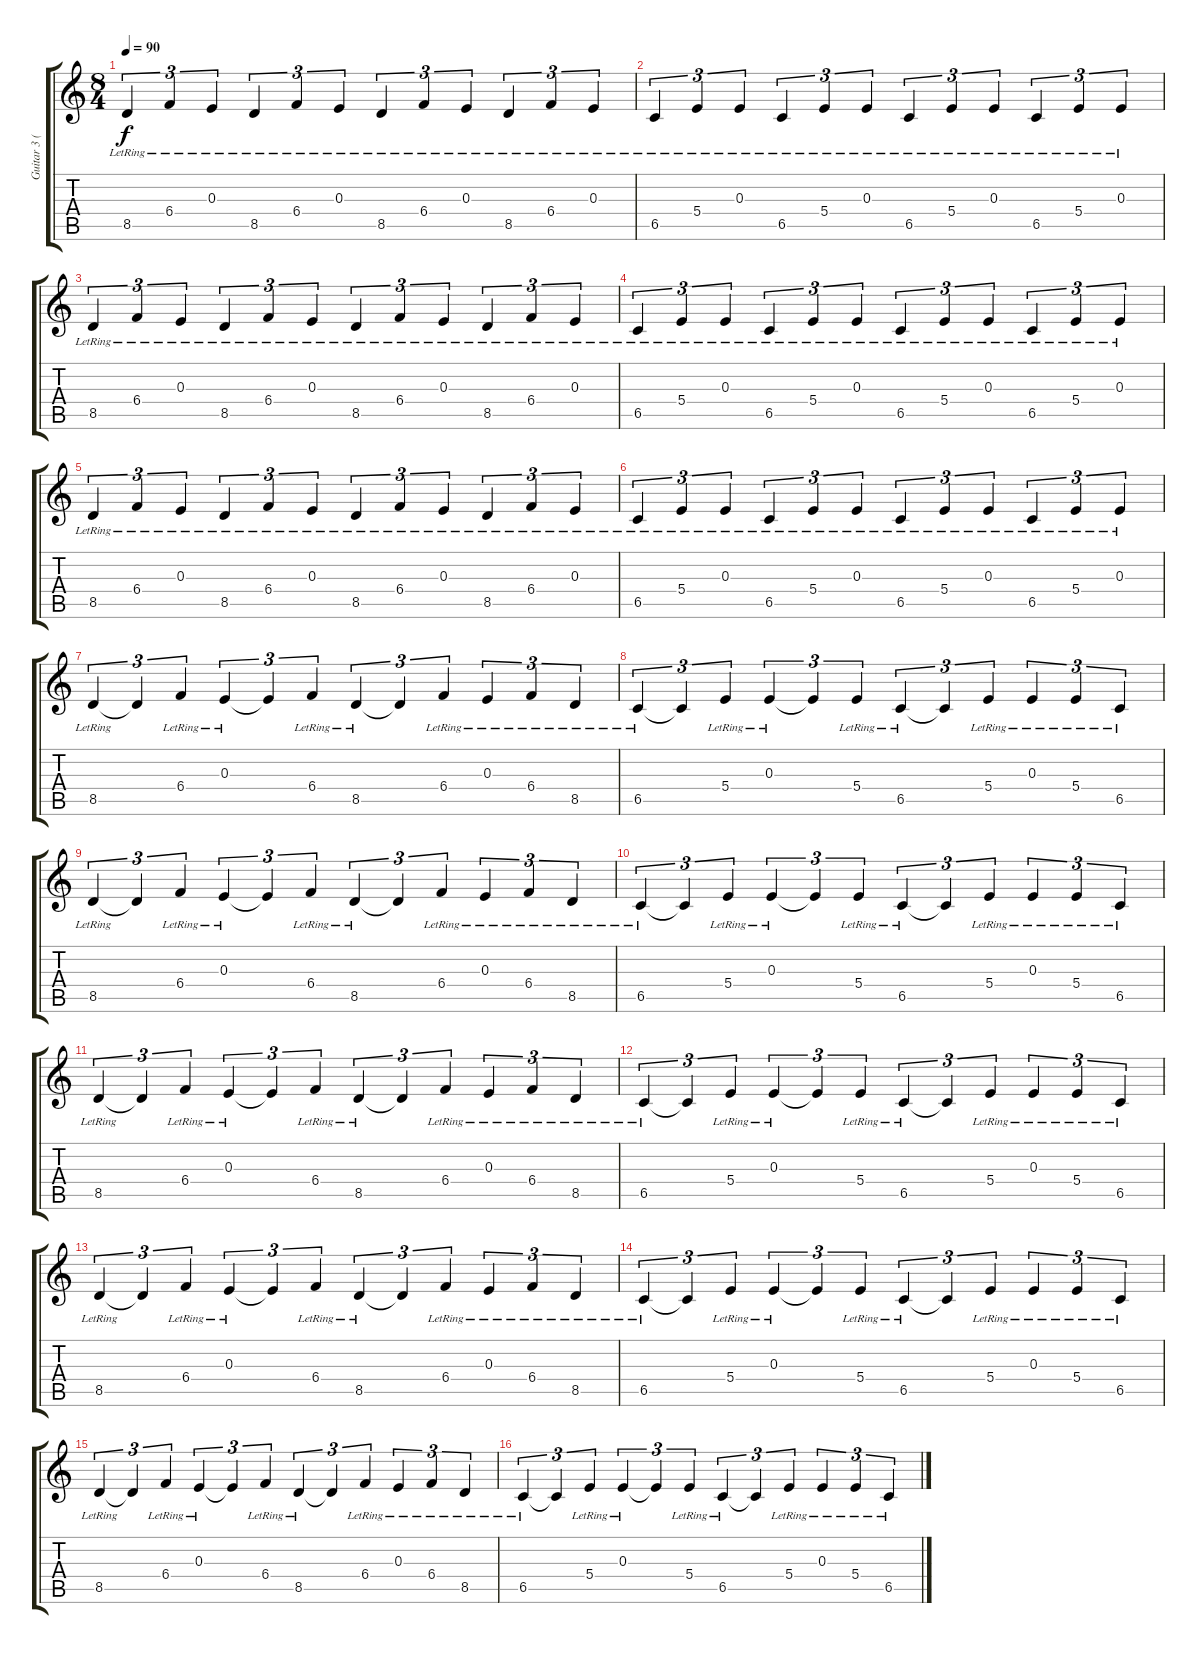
\track ("Guitar 3 (Clean)" "Guitar 3 (") {instrument electricguitarclean}
\staff {score tabs}
\tuning (Db4 Ab3 E3 B2 Gb2 Db2) {hide}
\ts (8 4)
\tempo 90
\clef g2
\ks c
8.5{lr}.4{tu (3 2) dy f} 6.4{lr}.4{tu (3 2)} 0.3{lr}.4{tu (3 2)} 8.5{lr}.4{tu (3 2)} 6.4{lr}.4{tu (3 2)} 0.3{lr}.4{tu (3 2)} 8.5{lr}.4{tu (3 2)} 6.4{lr}.4{tu (3 2)} 0.3{lr}.4{tu (3 2)} 8.5{lr}.4{tu (3 2)} 6.4{lr}.4{tu (3 2)} 0.3{lr}.4{tu (3 2)} |
6.5{lr}.4{tu (3 2)} 5.4{lr}.4{tu (3 2)} 0.3{lr}.4{tu (3 2)} 6.5{lr}.4{tu (3 2)} 5.4{lr}.4{tu (3 2)} 0.3{lr}.4{tu (3 2)} 6.5{lr}.4{tu (3 2)} 5.4{lr}.4{tu (3 2)} 0.3{lr}.4{tu (3 2)} 6.5{lr}.4{tu (3 2)} 5.4{lr}.4{tu (3 2)} 0.3{lr}.4{tu (3 2)} |
8.5{lr}.4{tu (3 2)} 6.4{lr}.4{tu (3 2)} 0.3{lr}.4{tu (3 2)} 8.5{lr}.4{tu (3 2)} 6.4{lr}.4{tu (3 2)} 0.3{lr}.4{tu (3 2)} 8.5{lr}.4{tu (3 2)} 6.4{lr}.4{tu (3 2)} 0.3{lr}.4{tu (3 2)} 8.5{lr}.4{tu (3 2)} 6.4{lr}.4{tu (3 2)} 0.3{lr}.4{tu (3 2)} |
6.5{lr}.4{tu (3 2)} 5.4{lr}.4{tu (3 2)} 0.3{lr}.4{tu (3 2)} 6.5{lr}.4{tu (3 2)} 5.4{lr}.4{tu (3 2)} 0.3{lr}.4{tu (3 2)} 6.5{lr}.4{tu (3 2)} 5.4{lr}.4{tu (3 2)} 0.3{lr}.4{tu (3 2)} 6.5{lr}.4{tu (3 2)} 5.4{lr}.4{tu (3 2)} 0.3{lr}.4{tu (3 2)} |
8.5{lr}.4{tu (3 2)} 6.4{lr}.4{tu (3 2)} 0.3{lr}.4{tu (3 2)} 8.5{lr}.4{tu (3 2)} 6.4{lr}.4{tu (3 2)} 0.3{lr}.4{tu (3 2)} 8.5{lr}.4{tu (3 2)} 6.4{lr}.4{tu (3 2)} 0.3{lr}.4{tu (3 2)} 8.5{lr}.4{tu (3 2)} 6.4{lr}.4{tu (3 2)} 0.3{lr}.4{tu (3 2)} |
6.5{lr}.4{tu (3 2)} 5.4{lr}.4{tu (3 2)} 0.3{lr}.4{tu (3 2)} 6.5{lr}.4{tu (3 2)} 5.4{lr}.4{tu (3 2)} 0.3{lr}.4{tu (3 2)} 6.5{lr}.4{tu (3 2)} 5.4{lr}.4{tu (3 2)} 0.3{lr}.4{tu (3 2)} 6.5{lr}.4{tu (3 2)} 5.4{lr}.4{tu (3 2)} 0.3{lr}.4{tu (3 2)} |
8.5{lr}.4{tu (3 2)} 8.5{t}.4{tu (3 2)} 6.4{lr}.4{tu (3 2)} 0.3{lr}.4{tu (3 2)} 0.3{t}.4{tu (3 2)} 6.4{lr}.4{tu (3 2)} 8.5{lr}.4{tu (3 2)} 8.5{t}.4{tu (3 2)} 6.4{lr}.4{tu (3 2)} 0.3{lr}.4{tu (3 2)} 6.4{lr}.4{tu (3 2)} 8.5{lr}.4{tu (3 2)} |
6.5{lr}.4{tu (3 2)} 6.5{t}.4{tu (3 2)} 5.4{lr}.4{tu (3 2)} 0.3{lr}.4{tu (3 2)} 0.3{t}.4{tu (3 2)} 5.4{lr}.4{tu (3 2)} 6.5{lr}.4{tu (3 2)} 6.5{t}.4{tu (3 2)} 5.4{lr}.4{tu (3 2)} 0.3{lr}.4{tu (3 2)} 5.4{lr}.4{tu (3 2)} 6.5{lr}.4{tu (3 2)} |
8.5{lr}.4{tu (3 2)} 8.5{t}.4{tu (3 2)} 6.4{lr}.4{tu (3 2)} 0.3{lr}.4{tu (3 2)} 0.3{t}.4{tu (3 2)} 6.4{lr}.4{tu (3 2)} 8.5{lr}.4{tu (3 2)} 8.5{t}.4{tu (3 2)} 6.4{lr}.4{tu (3 2)} 0.3{lr}.4{tu (3 2)} 6.4{lr}.4{tu (3 2)} 8.5{lr}.4{tu (3 2)} |
6.5{lr}.4{tu (3 2)} 6.5{t}.4{tu (3 2)} 5.4{lr}.4{tu (3 2)} 0.3{lr}.4{tu (3 2)} 0.3{t}.4{tu (3 2)} 5.4{lr}.4{tu (3 2)} 6.5{lr}.4{tu (3 2)} 6.5{t}.4{tu (3 2)} 5.4{lr}.4{tu (3 2)} 0.3{lr}.4{tu (3 2)} 5.4{lr}.4{tu (3 2)} 6.5{lr}.4{tu (3 2)} |
8.5{lr}.4{tu (3 2)} 8.5{t}.4{tu (3 2)} 6.4{lr}.4{tu (3 2)} 0.3{lr}.4{tu (3 2)} 0.3{t}.4{tu (3 2)} 6.4{lr}.4{tu (3 2)} 8.5{lr}.4{tu (3 2)} 8.5{t}.4{tu (3 2)} 6.4{lr}.4{tu (3 2)} 0.3{lr}.4{tu (3 2)} 6.4{lr}.4{tu (3 2)} 8.5{lr}.4{tu (3 2)} |
6.5{lr}.4{tu (3 2)} 6.5{t}.4{tu (3 2)} 5.4{lr}.4{tu (3 2)} 0.3{lr}.4{tu (3 2)} 0.3{t}.4{tu (3 2)} 5.4{lr}.4{tu (3 2)} 6.5{lr}.4{tu (3 2)} 6.5{t}.4{tu (3 2)} 5.4{lr}.4{tu (3 2)} 0.3{lr}.4{tu (3 2)} 5.4{lr}.4{tu (3 2)} 6.5{lr}.4{tu (3 2)} |
8.5{lr}.4{tu (3 2)} 8.5{t}.4{tu (3 2)} 6.4{lr}.4{tu (3 2)} 0.3{lr}.4{tu (3 2)} 0.3{t}.4{tu (3 2)} 6.4{lr}.4{tu (3 2)} 8.5{lr}.4{tu (3 2)} 8.5{t}.4{tu (3 2)} 6.4{lr}.4{tu (3 2)} 0.3{lr}.4{tu (3 2)} 6.4{lr}.4{tu (3 2)} 8.5{lr}.4{tu (3 2)} |
6.5{lr}.4{tu (3 2)} 6.5{t}.4{tu (3 2)} 5.4{lr}.4{tu (3 2)} 0.3{lr}.4{tu (3 2)} 0.3{t}.4{tu (3 2)} 5.4{lr}.4{tu (3 2)} 6.5{lr}.4{tu (3 2)} 6.5{t}.4{tu (3 2)} 5.4{lr}.4{tu (3 2)} 0.3{lr}.4{tu (3 2)} 5.4{lr}.4{tu (3 2)} 6.5{lr}.4{tu (3 2)} |
8.5{lr}.4{tu (3 2)} 8.5{t}.4{tu (3 2)} 6.4{lr}.4{tu (3 2)} 0.3{lr}.4{tu (3 2)} 0.3{t}.4{tu (3 2)} 6.4{lr}.4{tu (3 2)} 8.5{lr}.4{tu (3 2)} 8.5{t}.4{tu (3 2)} 6.4{lr}.4{tu (3 2)} 0.3{lr}.4{tu (3 2)} 6.4{lr}.4{tu (3 2)} 8.5{lr}.4{tu (3 2)} |
6.5{lr}.4{tu (3 2)} 6.5{t}.4{tu (3 2)} 5.4{lr}.4{tu (3 2)} 0.3{lr}.4{tu (3 2)} 0.3{t}.4{tu (3 2)} 5.4{lr}.4{tu (3 2)} 6.5{lr}.4{tu (3 2)} 6.5{t}.4{tu (3 2)} 5.4{lr}.4{tu (3 2)} 0.3{lr}.4{tu (3 2)} 5.4{lr}.4{tu (3 2)} 6.5{lr}.4{tu (3 2)}
